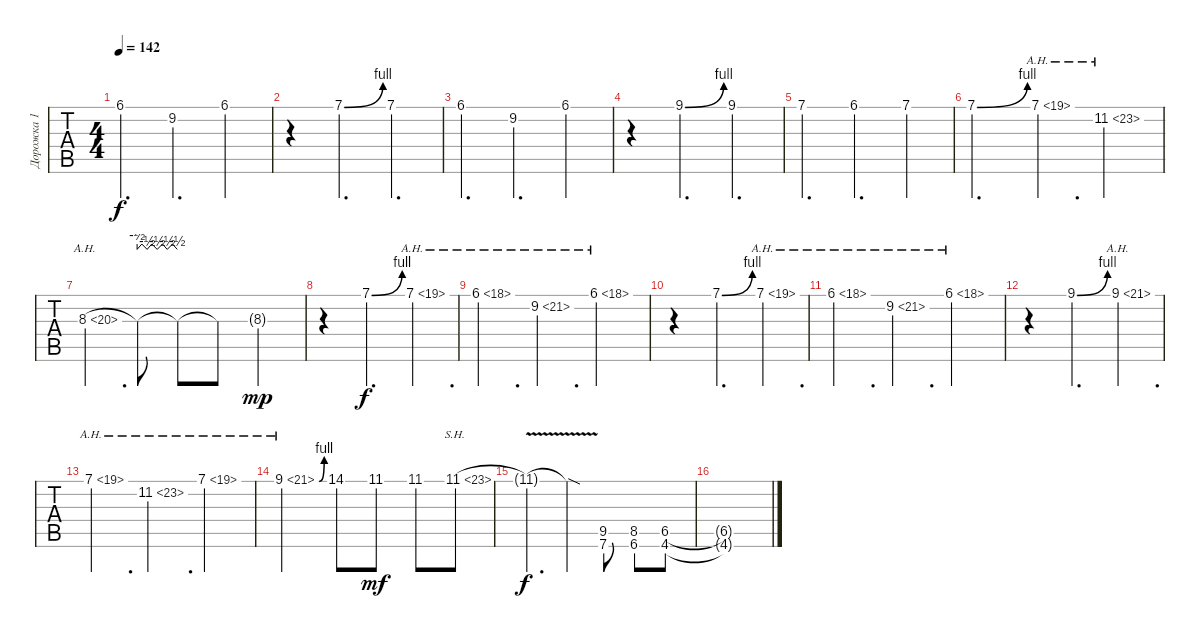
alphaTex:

\track ("Дорожка 1" "Дорожка 1") {instrument electricguitarclean}
\staff {tabs}
\tuning (E4 B3 G3 D3 A2 E2) {hide}
\ts (4 4)
\tempo 142
\clef g2
\ks c
6.1.4{d dy f} 9.2.4{d} 6.1.4 |
r.4 7.1{be (bend 0 0 60 4)}.4{d} 7.1.4{d} |
6.1.4{d} 9.2.4{d} 6.1.4 |
r.4 9.1{be (bend 0 0 60 4)}.4{d} 9.1.4{d} |
7.1.4{d} 6.1.4{d} 7.1.4 |
7.1{be (bend 0 0 60 4)}.4{d} 7.1{ah 12}.4{d} 11.2{ah 12}.4 |
8.3{ah 12}.4{d} 8.3{t}.8{tbe (custom default 0 -2 7 0 15 -2 22 0 30 -2 38 0 45 -2 53 0 60 -2)} 8.3{t}.8 8.3{t}.8 8.3{g}.4{dy mp} |
r.4 7.1{be (bend 0 0 60 4)}.4{d dy f} 7.1{ah 12}.4{d} |
6.1{ah 12}.4{d} 9.2{ah 12}.4{d} 6.1{ah 12}.4 |
r.4 7.1{be (bend 0 0 60 4)}.4{d} 7.1{ah 12}.4{d} |
6.1{ah 12}.4{d} 9.2{ah 12}.4{d} 6.1{ah 12}.4 |
r.4 9.1{be (bend 0 0 60 4)}.4{d} 9.1{ah 12}.4{d} |
7.1{ah 12}.4{d} 11.2{ah 12}.4{d} 7.1{ah 12}.4 |
9.1{be (bend 0 0 60 4) ah 12}.2 14.1.8 11.1.8{dy mf} 11.1.8 11.1{sh 12}.8 |
11.1{v t}.4{d dy f} 11.1{sod t}.4 (9.5 7.6).8 (8.5 6.6).8 (6.5 4.6).8 |
(6.5{t} 4.6{t}).1
